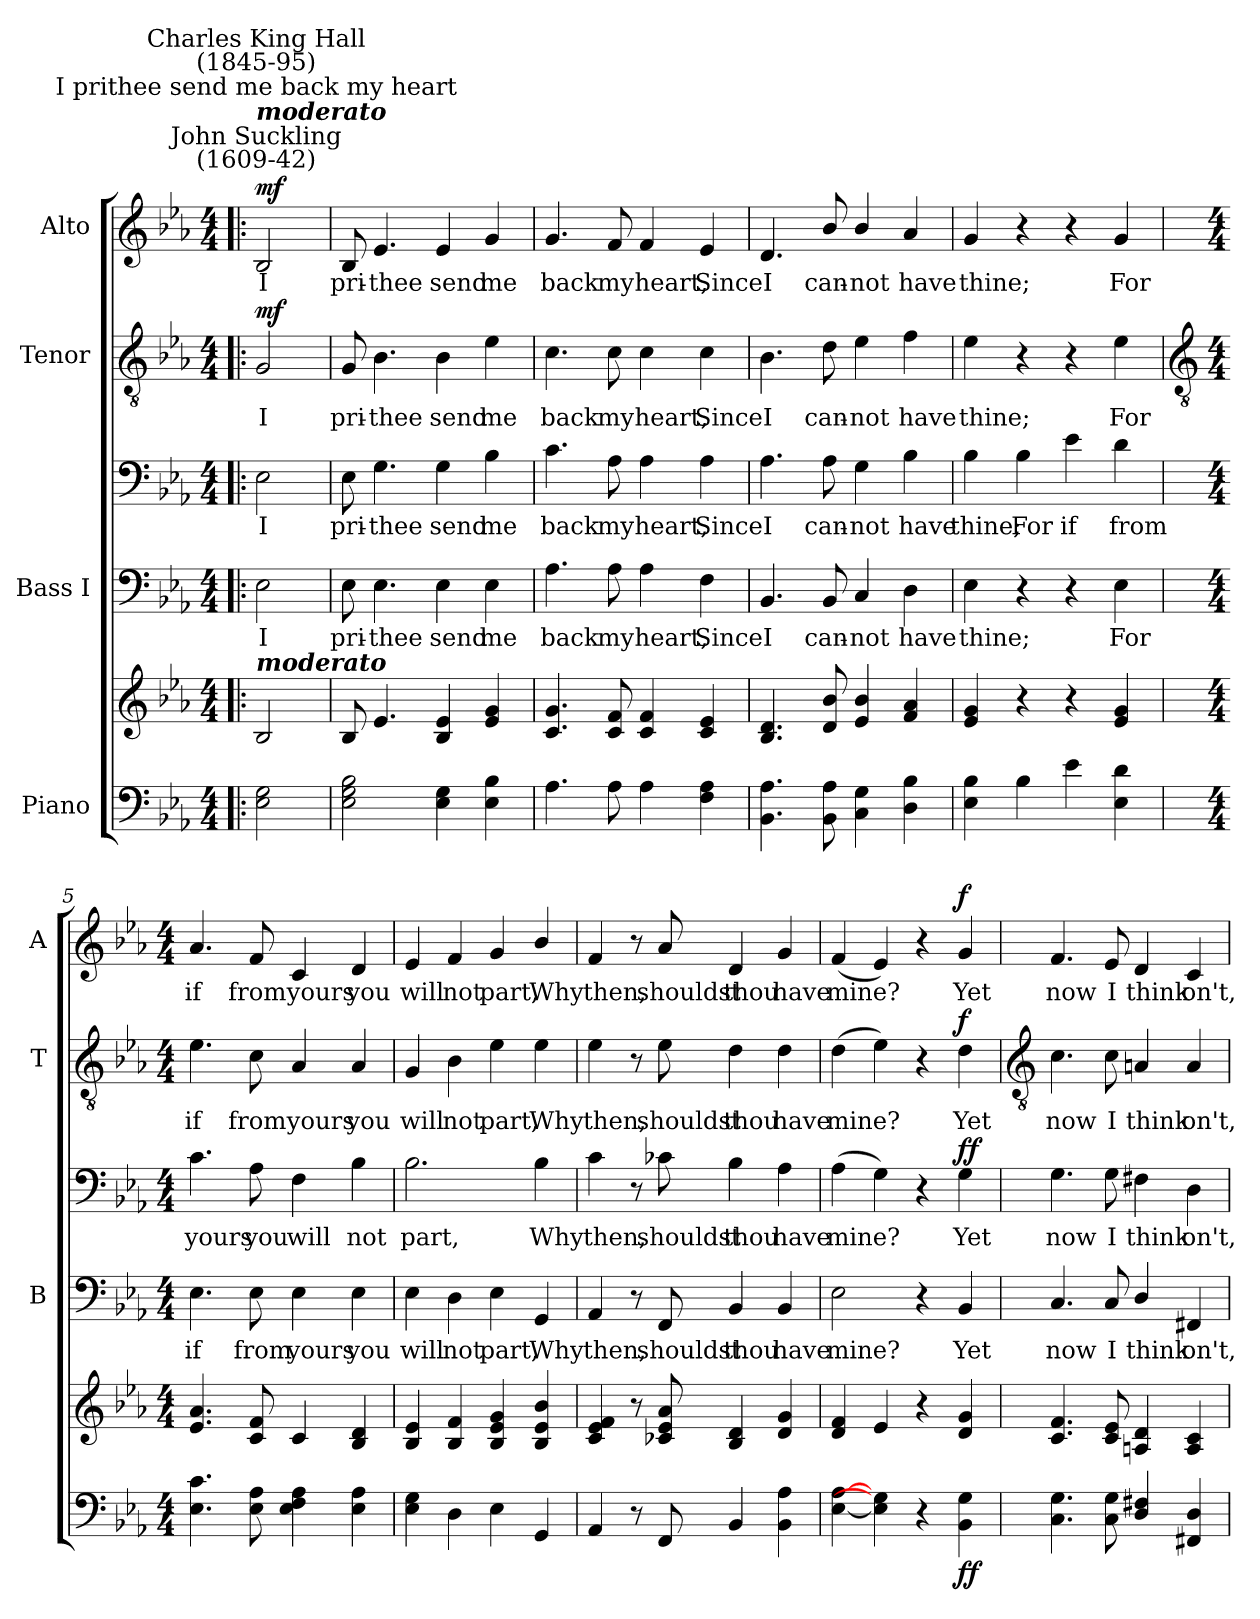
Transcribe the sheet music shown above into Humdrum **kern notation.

**kern	**kern	**dynam	**kern	**text	**kern	**text	**dynam	**kern	**text	**dynam	**kern	**text	**dynam
*part4	*part4	*part4	*part3	*part3	*part3	*part3	*part3	*part2	*part2	*part2	*part1	*part1	*part1
*staff6	*staff5	*staff5/6	*staff4	*staff4	*staff3	*staff3	*staff3/4	*staff2	*staff2	*staff2	*staff1	*staff1	*staff1
*I"Piano	*	*	*I"Bass I	*	*	*	*	*I"Tenor	*	*	*I"Alto	*	*
*	*	*	*I'B	*	*	*	*	*I'T	*	*	*I'A	*	*
*clefF4	*clefG2	*	*clefF4	*	*clefF4	*	*	*clefGv2	*	*	*clefG2	*	*
*k[b-e-a-]	*k[b-e-a-]	*	*k[b-e-a-]	*	*k[b-e-a-]	*	*	*k[b-e-a-]	*	*	*k[b-e-a-]	*	*
*E-:	*E-:	*	*E-:	*	*E-:	*	*	*E-:	*	*	*E-:	*	*
*M4/4	*M4/4	*	*M4/4	*	*M4/4	*	*	*M4/4	*	*	*M4/4	*	*
*MM116	*MM116	*	*MM116	*	*MM116	*	*	*MM116	*	*	*MM116	*	*
=!|:	=!|:	=!|:	=!|:	=!|:	=!|:	=!|:	=!|:	=!|:	=!|:	=!|:	=!|:	=!|:	=!|:
!	!	!	!	!	!	!	!	!	!	!	!LO:TX:a:cj:t=John Suckling\n(1609-42)	!	!
!	!	!	!	!	!	!	!	!	!	!	!LO:TX:a:Bi:t=moderato	!	!
!	!	!	!	!	!	!	!	!	!	!	!LO:TX:a:cj:t=I prithee send me back my heart	!	!
!	!	!	!	!	!	!	!	!	!	!	!LO:TX:a:cj:t=Charles King Hall\n(1845-95)	!	!
!	!LO:TX:a:Bi:t=moderato	!	!	!	!	!	!	!	!	!	!	!	!
!	!	!LO:DY:b=2	!	!LO:LY:b	!	!LO:LY:b	!	!	!LO:LY:b	!	!	!LO:LY:b	!
!	!	!LO:DY:n=1:b	!	!	!	!	!LO:DY:b=2	!	!	!	!	!	!
!	!	!	!	!	!	!	!LO:DY:n=1:b	!	!	!LO:DY:b	!	!	!LO:DY:b
2E-\ 2G\	2B-	mf mf	2E-	I	2E-	I	mf mf	2G	I	mf	2B-	I	mf
=1	=1	=1	=1	=1	=1	=1	=1	=1	=1	=1	=1	=1	=1
!	!	!	!	!LO:LY:b	!	!LO:LY:b	!	!	!LO:LY:b	!	!	!LO:LY:b	!
2E- 2G 2B-	8B-	.	8E-	pri-	8E-	pri-	.	8G	pri-	.	8B-	pri-	.
!	!	!	!	!LO:LY:b	!	!LO:LY:b	!	!	!LO:LY:b	!	!	!LO:LY:b	!
.	4.e-	.	4.E-	-thee	4.G	-thee	.	4.B-	-thee	.	4.e-	-thee	.
!	!	!	!	!LO:LY:b	!	!LO:LY:b	!	!	!LO:LY:b	!	!	!LO:LY:b	!
4E- 4G	4B- 4e-	.	4E-	send	4G	send	.	4B-	send	.	4e-	send	.
!	!	!	!	!LO:LY:b	!	!LO:LY:b	!	!	!LO:LY:b	!	!	!LO:LY:b	!
4E- 4B-	4e- 4g	.	4E-	me	4B-	me	.	4e-	me	.	4g	me	.
=2	=2	=2	=2	=2	=2	=2	=2	=2	=2	=2	=2	=2	=2
!	!	!	!	!LO:LY:b	!	!LO:LY:b	!	!	!LO:LY:b	!	!	!LO:LY:b	!
4.A-	4.c 4.g	.	4.A-	back	4.c	back	.	4.c	back	.	4.g	back	.
!	!	!	!	!LO:LY:b	!	!LO:LY:b	!	!	!LO:LY:b	!	!	!LO:LY:b	!
8A-	8c 8f	.	8A-	my	8A-	my	.	8c	my	.	8f	my	.
!	!	!	!	!LO:LY:b	!	!LO:LY:b	!	!	!LO:LY:b	!	!	!LO:LY:b	!
4A-	4c 4f	.	4A-	heart,	4A-	heart,	.	4c	heart,	.	4f	heart,	.
!	!	!	!	!LO:LY:b	!	!LO:LY:b	!	!	!LO:LY:b	!	!	!LO:LY:b	!
4F 4A-	4c 4e-	.	4F	Since	4A-	Since	.	4c	Since	.	4e-	Since	.
=3	=3	=3	=3	=3	=3	=3	=3	=3	=3	=3	=3	=3	=3
!	!	!	!	!LO:LY:b	!	!LO:LY:b	!	!	!LO:LY:b	!	!	!LO:LY:b	!
4.BB- 4.A-	4.B- 4.d	.	4.BB-	I	4.A-	I	.	4.B-	I	.	4.d	I	.
!	!	!	!	!LO:LY:b	!	!LO:LY:b	!	!	!LO:LY:b	!	!	!LO:LY:b	!
8BB- 8A-	8d/ 8b-/	.	8BB-	can-	8A-	can-	.	8d	can-	.	8b-/	can-	.
!	!	!	!	!LO:LY:b	!	!LO:LY:b	!	!	!LO:LY:b	!	!	!LO:LY:b	!
4C 4G	4e-/ 4b-/	.	4C	-not	4G	-not	.	4e-	-not	.	4b-/	-not	.
!	!	!	!	!LO:LY:b	!	!LO:LY:b	!	!	!LO:LY:b	!	!	!LO:LY:b	!
4D 4B-	4f 4a-	.	4D	have	4B-	have	.	4f	have	.	4a-	have	.
=4	=4	=4	=4	=4	=4	=4	=4	=4	=4	=4	=4	=4	=4
!	!	!	!	!LO:LY:b	!	!LO:LY:b	!	!	!LO:LY:b	!	!	!LO:LY:b	!
4E- 4B-	4e- 4g	.	4E-	thine;	4B-	thine;	.	4e-	thine;	.	4g	thine;	.
!	!	!	!	!	!	!LO:LY:b	!	!	!	!	!	!	!
4B-	4r	.	4r	.	4B-	For	.	4r	.	.	4r	.	.
!	!	!	!	!	!	!LO:LY:b	!	!	!	!	!	!	!
4e-	4r	.	4r	.	4e-	if	.	4r	.	.	4r	.	.
!	!	!	!	!LO:LY:b	!	!LO:LY:b	!	!	!LO:LY:b	!	!	!LO:LY:b	!
4E- 4d	4e- 4g	.	4E-	For	4d	from	.	4e-	For	.	4g	For	.
!!LO:LB:g=z
=5	=5	=5	=5	=5	=5	=5	=5	=5	=5	=5	=5	=5	=5
*	*	*	*	*	*	*	*	*clefGv2	*	*	*	*	*
*M4/4	*M4/4	*	*M4/4	*	*M4/4	*	*	*M4/4	*	*	*M4/4	*	*
!	!	!	!	!LO:LY:b	!	!LO:LY:b	!	!	!LO:LY:b	!	!	!LO:LY:b	!
4.E- 4.c	4.e- 4.a-	.	4.E-	if	4.c	yours	.	4.e-	if	.	4.a-	if	.
!	!	!	!	!LO:LY:b	!	!LO:LY:b	!	!	!LO:LY:b	!	!	!LO:LY:b	!
8E- 8A-	8c 8f	.	8E-	from	8A-	you	.	8c	from	.	8f	from	.
!	!	!	!	!LO:LY:b	!	!LO:LY:b	!	!	!LO:LY:b	!	!	!LO:LY:b	!
4E- 4F 4A-	4c	.	4E-	yours	4F	will	.	4A-	yours	.	4c	yours	.
!	!	!	!	!LO:LY:b	!	!LO:LY:b	!	!	!LO:LY:b	!	!	!LO:LY:b	!
4E- 4A-	4B- 4d	.	4E-	you	4B-	not	.	4A-	you	.	4d	you	.
=6	=6	=6	=6	=6	=6	=6	=6	=6	=6	=6	=6	=6	=6
!	!	!	!	!LO:LY:b	!	!LO:LY:b	!	!	!LO:LY:b	!	!	!LO:LY:b	!
4E- 4G	4B- 4e-	.	4E-	will	2.B-	part,	.	4G	will	.	4e-	will	.
!	!	!	!	!LO:LY:b	!	!	!	!	!LO:LY:b	!	!	!LO:LY:b	!
4D	4B- 4f	.	4D	not	.	.	.	4B-	not	.	4f	not	.
!	!	!	!	!LO:LY:b	!	!	!	!	!LO:LY:b	!	!	!LO:LY:b	!
4E-	4B- 4e- 4g	.	4E-	part,	.	.	.	4e-	part,	.	4g	part,	.
!	!	!	!	!LO:LY:b	!	!LO:LY:b	!	!	!LO:LY:b	!	!	!LO:LY:b	!
4GG/	4B-/ 4e-/ 4b-/	.	4GG/	Why	4B-	Why	.	4e-\	Why	.	4b-/	Why	.
=7	=7	=7	=7	=7	=7	=7	=7	=7	=7	=7	=7	=7	=7
!	!	!	!	!LO:LY:b	!	!LO:LY:b	!	!	!LO:LY:b	!	!	!LO:LY:b	!
4AA-	4c 4e- 4f	.	4AA-	then,	4c	then,	.	4e-	then,	.	4f	then,	.
8r	8r	.	8r	.	8r	.	.	8r	.	.	8r	.	.
!	!	!	!	!LO:LY:b	!	!LO:LY:b	!	!	!LO:LY:b	!	!	!LO:LY:b	!
8FF	8c-X 8e- 8a-	.	8FF	shouldst	8c-X	shouldst	.	8e-	shouldst	.	8a-	shouldst	.
!	!	!	!	!LO:LY:b	!	!LO:LY:b	!	!	!LO:LY:b	!	!	!LO:LY:b	!
4BB-	4B- 4d	.	4BB-	thou	4B-	thou	.	4d	thou	.	4d	thou	.
!	!	!	!	!LO:LY:b	!	!LO:LY:b	!	!	!LO:LY:b	!	!	!LO:LY:b	!
4BB- 4A-	4d 4g	.	4BB-	have	4A-	have	.	4d	have	.	4g	have	.
=8	=8	=8	=8	=8	=8	=8	=8	=8	=8	=8	=8	=8	=8
!	!	!	!	!LO:LY:b	!	!LO:LY:b	!	!	!LO:LY:b	!	!	!LO:LY:b	!
[4E- [4A-	4d 4f	.	2E-	mine?	(>4A-	mine?	.	(>4d	mine?	.	(<4f	mine?	.
4E-] 4G]	4e-	.	.	.	4G)	.	.	4e-)	.	.	4e-)	.	.
4r	4r	.	4r	.	4r	.	.	4r	.	.	4r	.	.
!	!	!LO:DY:b=2	!	!LO:LY:b	!	!LO:LY:b	!	!	!LO:LY:b	!	!	!LO:LY:b	!
!	!	!LO:DY:n=1:b	!	!	!	!	!LO:DY:b=2	!	!	!	!	!	!
!	!	!	!	!	!	!	!LO:DY:n=1:b	!	!	!LO:DY:b	!	!	!LO:DY:b
4BB- 4G	4d 4g	f f	4BB-	Yet	4G	Yet	f f	4d	Yet	f	4g	Yet	f
!!LO:LB:g=z
=9	=9	=9	=9	=9	=9	=9	=9	=9	=9	=9	=9	=9	=9
*	*	*	*	*	*	*	*	*clefGv2	*	*	*	*	*
!	!	!	!	!LO:LY:b	!	!LO:LY:b	!	!	!LO:LY:b	!	!	!LO:LY:b	!
4.C 4.G	4.c 4.f	.	4.C	now	4.G	now	.	4.c	now	.	4.f	now	.
!	!	!	!	!LO:LY:b	!	!LO:LY:b	!	!	!LO:LY:b	!	!	!LO:LY:b	!
8C 8G	8c 8e-	.	8C	I	8G	I	.	8c	I	.	8e-	I	.
!	!	!	!	!LO:LY:b	!	!LO:LY:b	!	!	!LO:LY:b	!	!	!LO:LY:b	!
4D/ 4F#X/	4An 4d	.	4D/	think	4F#X	think	.	4An	think	.	4d	think	.
!	!	!	!	!LO:LY:b	!	!LO:LY:b	!	!	!LO:LY:b	!	!	!LO:LY:b	!
4FF#X 4D	4A 4c	.	4FF#X	on't,	4D	on't,	.	4A	on't,	.	4c	on't,	.
=	=	=	=	=	=	=	=	=	=	=	=	=	=
*-	*-	*-	*-	*-	*-	*-	*-	*-	*-	*-	*-	*-	*-
